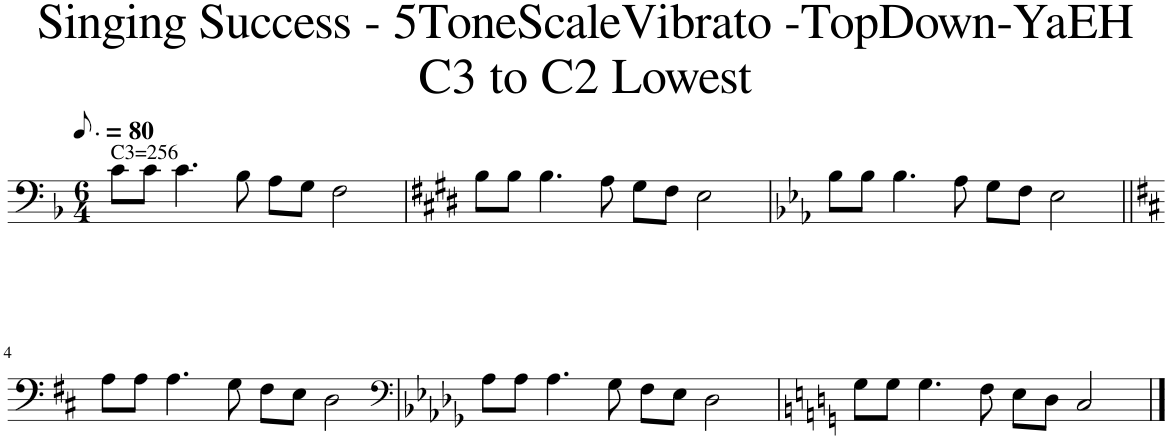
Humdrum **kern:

**kern
*part1
*staff1
*I"Piano
*I'Pno.
*clefF4
*k[b-]
*M6/4
*MM60
=1
!LO:TX:a:t=C3=256
8c\L
8c\J
4.c\
8B-\
8A\L
8G\J
2F\
=2
*k[f#c#g#d#]
8B\L
8B\J
4.B\
8A\
8G#\L
8F#\J
2E\
=3
*k[b-e-a-]
8B-\L
8B-\J
4.B-\
8A-\
8G\L
8F\J
2E-\
!!LO:LB:g=z
=4||
*k[f#c#]
8A\L
8A\J
4.A\
8G\
8F#\L
8E\J
2D\
=5
*clefF4
*k[b-e-a-d-g-]
8A-\L
8A-\J
4.A-\
8G-\
8F\L
8E-\J
2D-\
=6
*k[]
8G\L
8G\J
4.G\
8F\
8E\L
8D\J
2C/
==
*-
